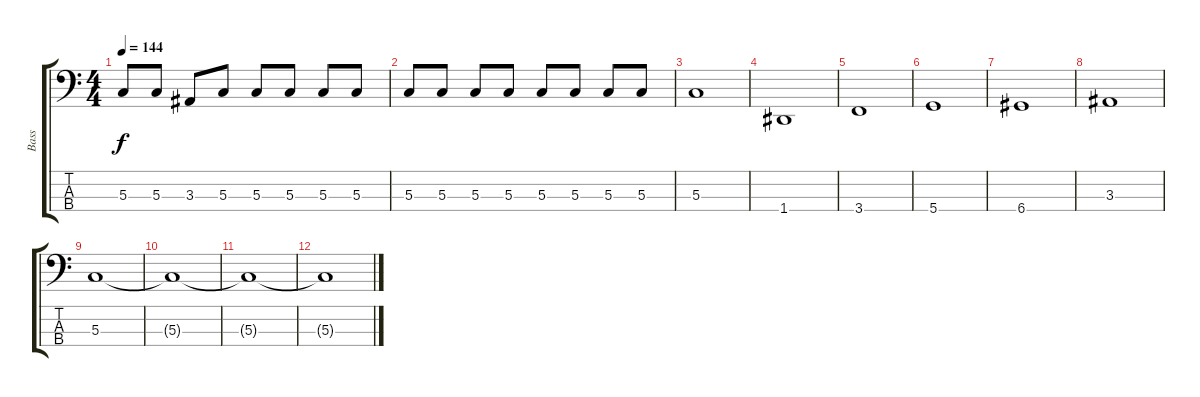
\track ("Bass" "Bass") {instrument electricbasspick}
\staff {score tabs}
\tuning (F2 C2 G1 D1) {hide}
\ts (4 4)
\tempo 144
\clef f4
\ks c
5.3.8{dy f} 5.3.8 3.3.8 5.3.8 5.3.8 5.3.8 5.3.8 5.3.8 |
5.3.8 5.3.8 5.3.8 5.3.8 5.3.8 5.3.8 5.3.8 5.3.8 |
5.3.1 |
1.4.1 |
3.4.1 |
5.4.1 |
6.4.1 |
3.3.1 |
5.3.1 |
5.3{t}.1 |
5.3{t}.1 |
5.3{t}.1
